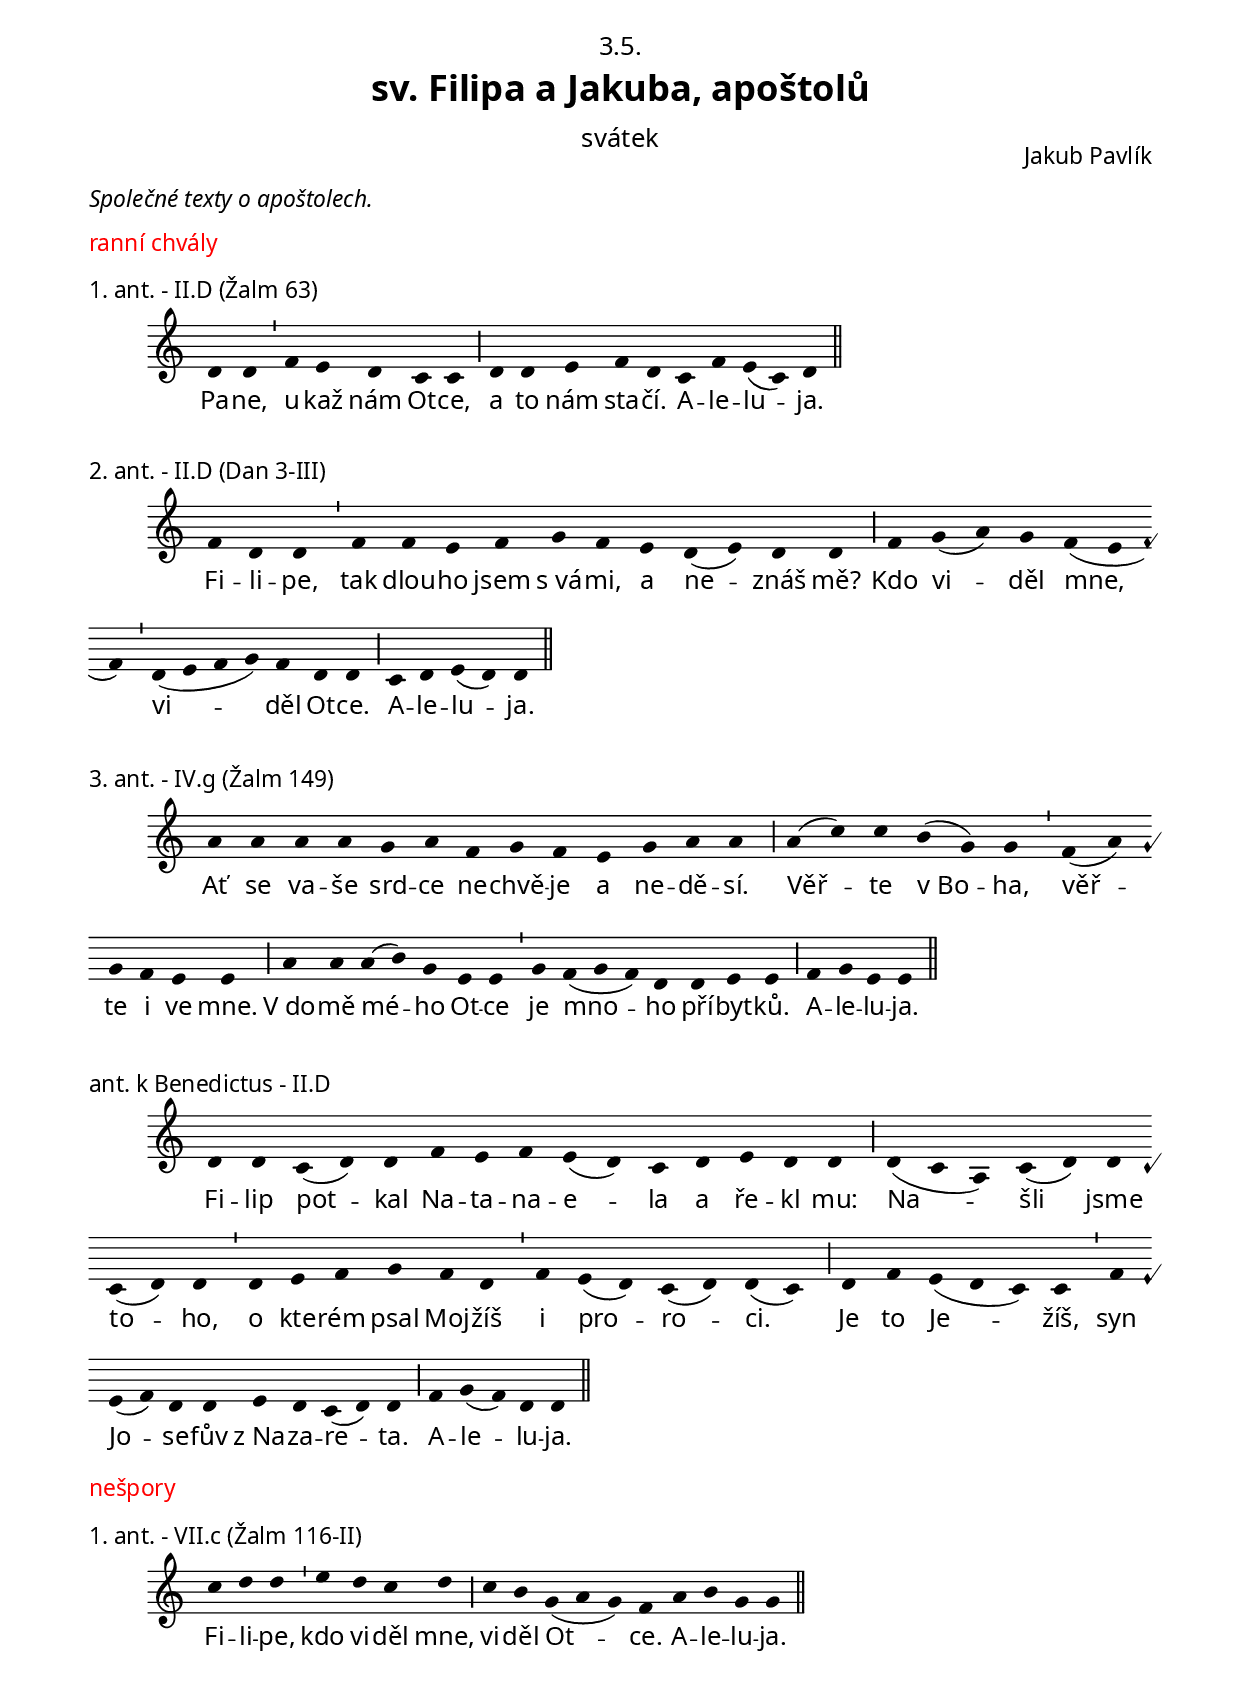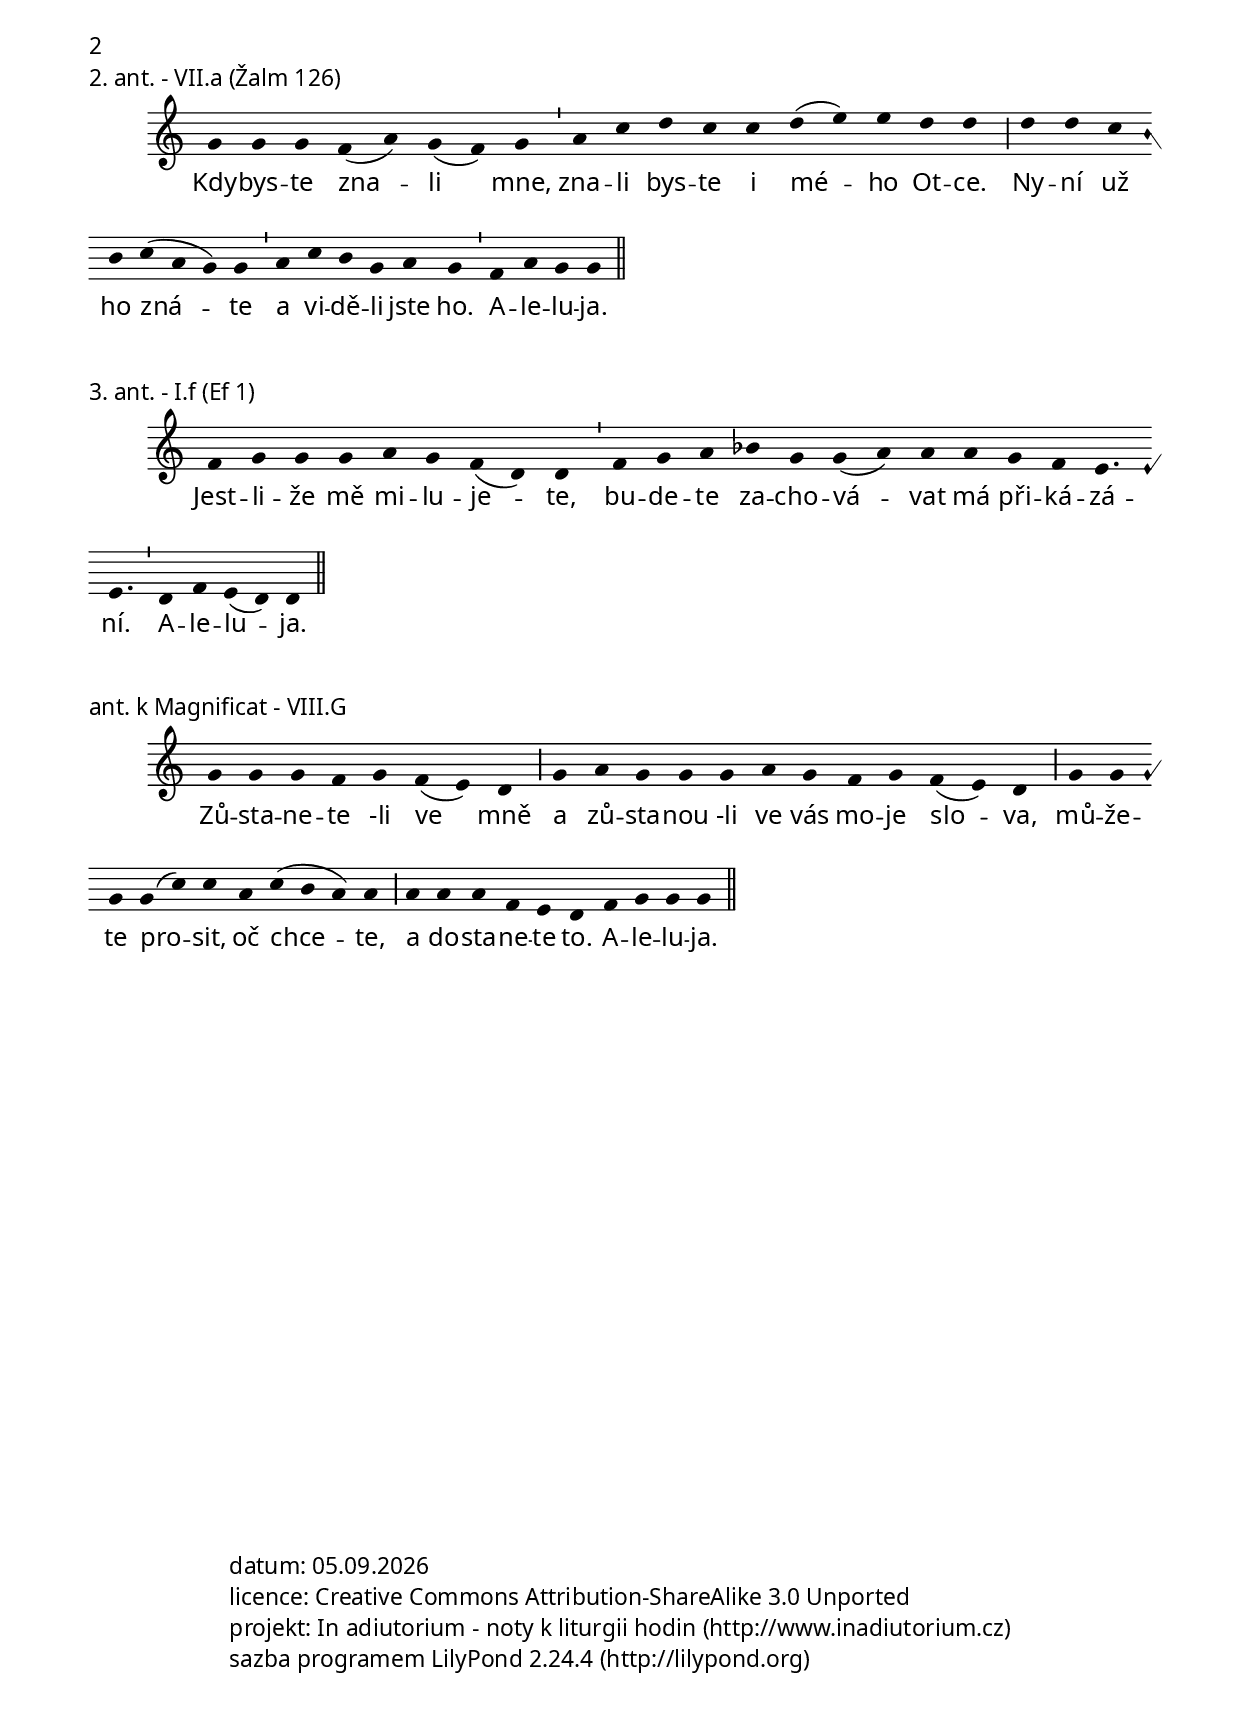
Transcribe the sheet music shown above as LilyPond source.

\version "2.17.5"

\include "../spolecne.ly"

\header {
  title = \markup\titleSvatek
            "sv. Filipa a Jakuba, apoštolů"
            "svátek"
            3.5.
  composer = "Jakub Pavlík"
}

\markup\communia #'(#:apostol)

\markup {\nadpisHodinka {"ranní chvály"}}

\score {
  \relative c' {
    \choralniRezim
    d4 d \barMin
    f e d c c \barMaior
    d d e f d
    c f e( c) d \barFinalis
  }
  \addlyrics {
    Pa -- ne,
    u -- kaž nám Ot -- ce,
    a to nám sta -- čí.
    A -- le -- lu -- ja.
  }
  \header {
    quid = "1. ant."
    modus = "II"
    differentia = "D"
    psalmus = "Žalm 63"
    id = "rch-a1"
    piece = \markup {\sestavTitulek}
  }
}

\score {
  \relative c' {
    \choralniRezim
    f4 d d \barMin f f e f g f e d( e) d d \barMaior
    f g( a) g f( e f) \barMin d( e f g) f d d \barMaior
    c d e( d) d \barFinalis
  }
  \addlyrics {
    Fi -- li -- pe, tak dlou -- ho jsem s_vá -- mi, a ne -- znáš mě?
    Kdo vi -- děl mne, vi -- děl Ot -- ce.
    A -- le -- lu -- ja.
  }
  \header {
    quid = "2. ant."
    modus = "II"
    differentia = "D"
    psalmus = "Dan 3-III"
    id = "rch-a2"
    piece = \markup {\sestavTitulek}
  }
}

\score {
  \relative c'' {
    \choralniRezim
    a4 a a a g a f g f e g a a \barMaior
    a( c) c b( g) g \barMin
    f( a) g f e e \barMaior
    a a a( b) g e e \barMin
    g f( g f) d d e e \barMaior
    f g e e \barFinalis
  }
  \addlyrics {
    Ať se va -- še srd -- ce ne -- chvě -- je a ne -- dě -- sí.
    Věř -- te v_Bo -- ha,
    věř -- te i ve mne.
    V_do -- mě mé -- ho Ot -- ce
    je mno -- ho pří -- byt -- ků.
    A -- le -- lu -- ja.
  }
  \header {
    quid = "3. ant."
    modus = "IV"
    differentia = "g"
    psalmus = "Žalm 149"
    id = "rch-a3"
    piece = \markup {\sestavTitulek}
  }
}

\score {
  \relative c' {
    \choralniRezim
    d4 d c( d) d f e f e( d) c d e d d \barMaior
    d( c a) c( d) d c( d) d \barMin
    d e f g f d \barMin
    f e( d) c( d) d( c) \barMaior
    d f e( d c) c \barMin
    f e( f) d d e d c( d) d \barMaior
    f g( f) d d \barFinalis
  }
  \addlyrics {
    Fi -- lip pot -- kal Na -- ta -- na -- e -- la
    a ře -- kl mu:
    Na -- šli jsme to -- ho,
    o kte -- rém psal Moj -- žíš
    i pro -- ro -- ci.
    Je to Je -- žíš,
    syn Jo -- se -- fův z_Na -- za -- re -- ta.
    A -- le -- lu -- ja.
  }
  \header {
    quid = "ant. k Benedictus"
    modus = "II"
    differentia = "D"
    psalmus = ""
    id = "rch-aben"
    piece = \markup {\sestavTitulekBezZalmu}
  }
}

\markup {\nadpisHodinka {"nešpory"}}

\score {
  \relative c'' {
    \choralniRezim
    c4 d d \barMin
    e d c d \barMaior
    c b g( a g) f
    a b g g \barFinalis
  }
  \addlyrics {
    Fi -- li -- pe,
    kdo vi -- děl mne,
    vi -- děl Ot -- ce.
    A -- le -- lu -- ja.
  }
  \header {
    quid = "1. ant."
    modus = "VII"
    differentia = "c"
    psalmus = "Žalm 116-II"
    placet = "_kdo viděl mne_ nezpěvně úsečné"
    id = "ne-a1"
    piece = \markup {\sestavTitulek}
  }
}

\score {
  \relative c'' {
    \choralniRezim
    g4 g g f( a) g( f) g \barMin
    a c d c c d( e) e d d \barMaior
    d d c b c( a g) g \barMin
    a c b g a g \barMin
    f a g g \barFinalis
  }
  \addlyrics {
    Kdy -- bys -- te zna -- li mne,
    zna -- li bys -- te i mé -- ho Ot -- ce.
    Ny -- ní už ho zná -- te
    a vi -- dě -- li jste ho.
    A -- le -- lu -- ja.
  }
  \header {
    quid = "2. ant."
    modus = "VII"
    differentia = "a"
    psalmus = "Žalm 126"
    id = "ne-a2"
    piece = \markup {\sestavTitulek}
  }
}

\score {
  \relative c' {
    \choralniRezim
    f4 g g g a g f( d) d \barMin
    f g a bes g g( a) a a g f e4. e \barMin
    d4 f e( d) d \barFinalis
  }
  \addlyrics {
    Jest -- li -- že mě mi -- lu -- je -- te,
    bu -- de -- te za -- cho -- vá -- vat má při -- ká -- zá -- ní.
    A -- le -- lu -- ja.
  }
  \header {
    quid = "3. ant."
    modus = "I"
    differentia = "f"
    psalmus = "Ef 1"
    id = "ne-a3"
    fial = "antifony/tyden4_5ctvrtek.ly#up-ant1?zacatek"
    piece = \markup {\sestavTitulek}
  }
}

\score {
  \relative c'' {
    \choralniRezim
    g4 g g f g f( e) d \barMaior
    g a g g g a g f g f( e) d \barMaior
    g g g g( c) c a c( b a) a \barMaior
    a a a f e d
    f g g g \barFinalis
  }
  \addlyrics {
    Zů -- sta -- ne -- te -li ve mně
    a zů -- sta -- nou -li ve vás mo -- je slo -- va,
    mů -- že -- te pro -- sit, oč chce -- te,
    a do -- sta -- ne -- te to.
    A -- le -- lu -- ja.
  }
  \header {
    quid = "ant. k Magnificat"
    modus = "VIII"
    differentia = "G"
    psalmus = ""
    id = "ne-amag"
    piece = \markup {\sestavTitulekBezZalmu}
  }
}